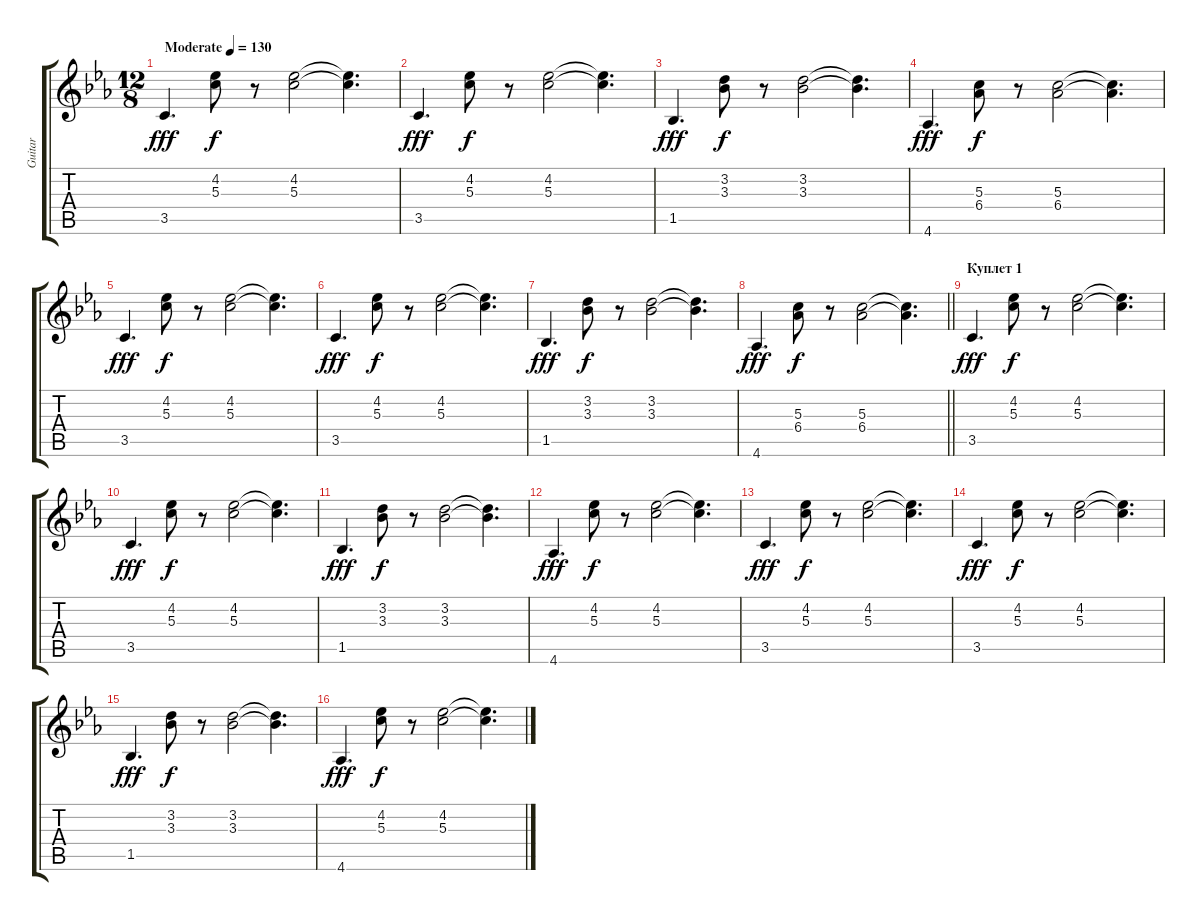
\track ("Guitar" "Guitar") {instrument acousticguitarsteel}
\staff {score tabs}
\tuning (E4 B3 G3 D3 A2 E2) {hide}
\ts (12 8)
\tempo (130 "Moderate")
\clef g2
\ks cminor
3.5.4{d dy fff instrument acousticguitarsteel} (4.2 5.3).8{dy f} r.8 (4.2 5.3).2 (4.2{t} 5.3{t}).4{d} |
3.5.4{d dy fff} (4.2 5.3).8{dy f} r.8 (4.2 5.3).2 (4.2{t} 5.3{t}).4{d} |
1.5.4{d dy fff} (3.2 3.3).8{dy f} r.8 (3.2 3.3).2 (3.2{t} 3.3{t}).4{d} |
4.6.4{d dy fff} (5.3 6.4).8{dy f} r.8 (5.3 6.4).2 (5.3{t} 6.4{t}).4{d} |
3.5.4{d dy fff} (4.2 5.3).8{dy f} r.8 (4.2 5.3).2 (4.2{t} 5.3{t}).4{d} |
3.5.4{d dy fff} (4.2 5.3).8{dy f} r.8 (4.2 5.3).2 (4.2{t} 5.3{t}).4{d} |
1.5.4{d dy fff} (3.2 3.3).8{dy f} r.8 (3.2 3.3).2 (3.2{t} 3.3{t}).4{d} |
\barLineRight lightlight
4.6.4{d dy fff} (5.3 6.4).8{dy f} r.8 (5.3 6.4).2 (5.3{t} 6.4{t}).4{d} |
\section ("" "Куплет 1")
3.5.4{d dy fff} (4.2 5.3).8{dy f} r.8 (4.2 5.3).2 (4.2{t} 5.3{t}).4{d} |
3.5.4{d dy fff} (4.2 5.3).8{dy f} r.8 (4.2 5.3).2 (4.2{t} 5.3{t}).4{d} |
1.5.4{d dy fff} (3.2 3.3).8{dy f} r.8 (3.2 3.3).2 (3.2{t} 3.3{t}).4{d} |
4.6.4{d dy fff} (4.2 5.3).8{dy f} r.8 (4.2 5.3).2 (4.2{t} 5.3{t}).4{d} |
3.5.4{d dy fff} (4.2 5.3).8{dy f} r.8 (4.2 5.3).2 (4.2{t} 5.3{t}).4{d} |
3.5.4{d dy fff} (4.2 5.3).8{dy f} r.8 (4.2 5.3).2 (4.2{t} 5.3{t}).4{d} |
1.5.4{d dy fff} (3.2 3.3).8{dy f} r.8 (3.2 3.3).2 (3.2{t} 3.3{t}).4{d} |
4.6.4{d dy fff} (4.2 5.3).8{dy f} r.8 (4.2 5.3).2 (4.2{t} 5.3{t}).4{d}
